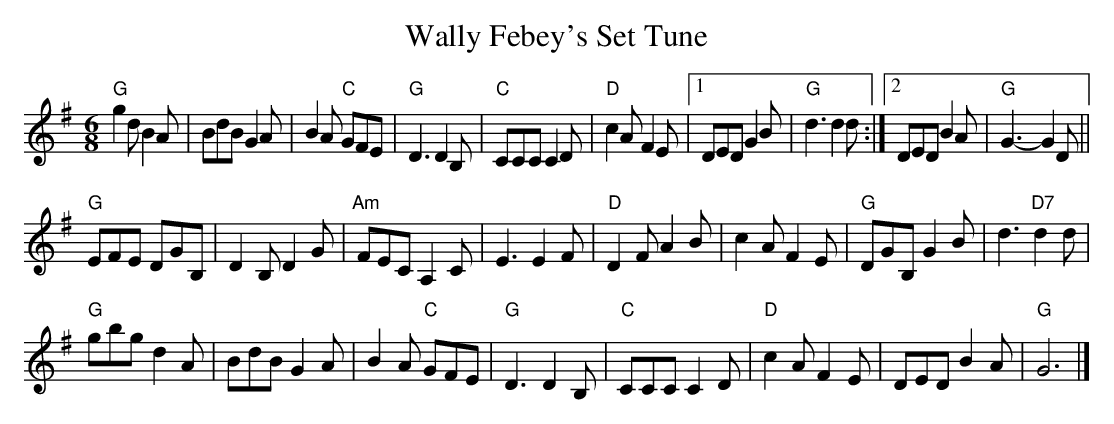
X:1
T:Wally Febey's Set Tune
M:6/8
L:1/8
K:G
"G"g2dB2A|BdBG2A|B2A "C"GFE|"G"D3D2B,|"C"CCC C2D|"D"c2A F2E|1 DED G2B|"G"d3d2d:|2DED B2A|"G"G3-G2D||
"G"EFE DGB,|D2B, D2G|"Am"FEC A,2C|E3E2F|"D"D2FA2B|c2A F2E|"G"DGB, G2B|d3"D7"d2d|
"G"gbg d2A|BdBG2A|B2A "C"GFE|"G"D3D2B,|"C"CCCC2D|"D"c2A F2E|DEDB2A|"G"G6|]
